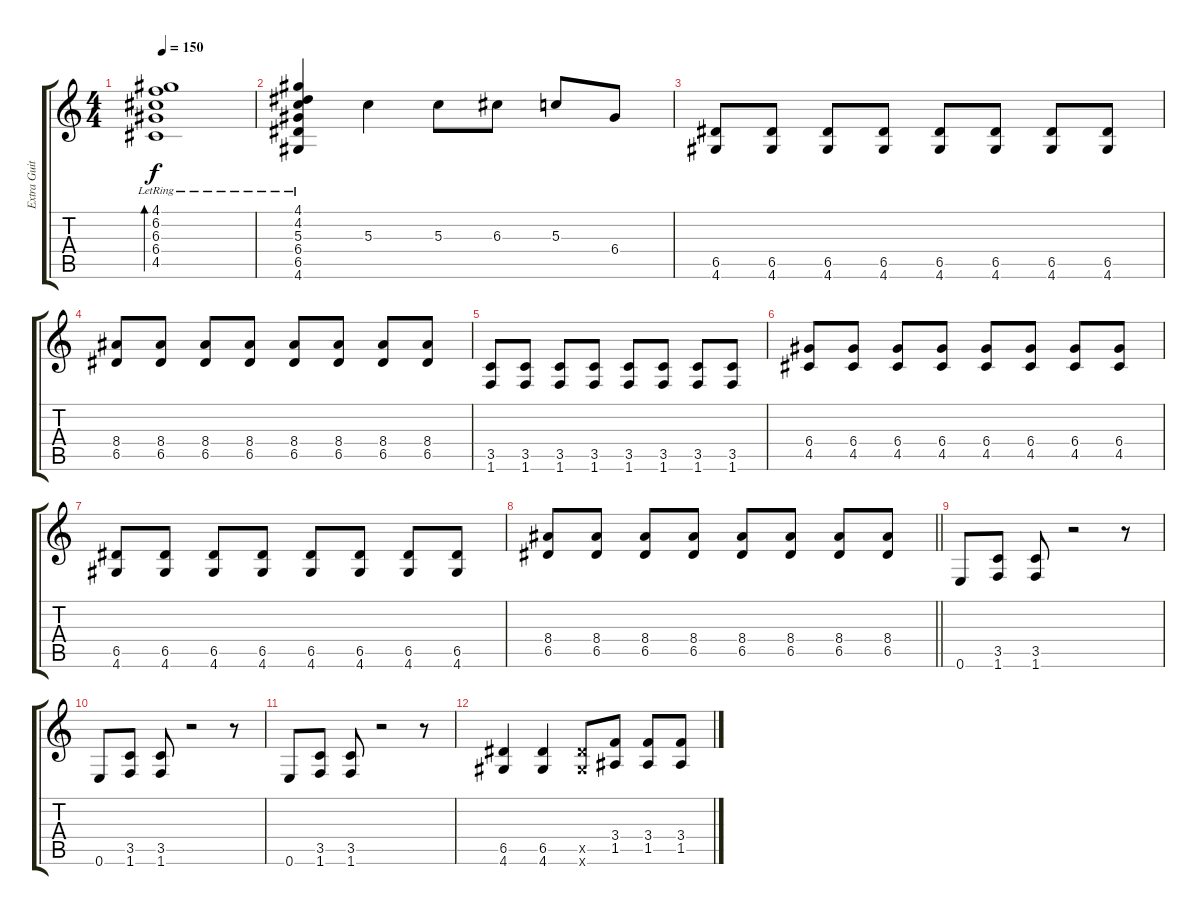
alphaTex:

\track ("Extra Guitar" "Extra Guit") {instrument overdrivenguitar}
\staff {score tabs}
\tuning (E4 B3 G3 D3 A2 E2) {hide}
\ts (4 4)
\tempo 150
\clef g2
\ks c
(4.1{lr} 6.2{lr} 6.3{lr} 6.4{lr} 4.5{lr}).1{bd 120 dy f} |
(4.1{lr} 4.2{lr} 5.3{lr} 6.4{lr} 6.5{lr} 4.6{lr}).4 5.3.4 5.3.8 6.3.8 5.3.8 6.4.8 |
(6.5 4.6).8{instrument overdrivenguitar} (6.5 4.6).8 (6.5 4.6).8 (6.5 4.6).8 (6.5 4.6).8 (6.5 4.6).8 (6.5 4.6).8 (6.5 4.6).8 |
(8.4 6.5).8 (8.4 6.5).8 (8.4 6.5).8 (8.4 6.5).8 (8.4 6.5).8 (8.4 6.5).8 (8.4 6.5).8 (8.4 6.5).8 |
(3.5 1.6).8 (3.5 1.6).8 (3.5 1.6).8 (3.5 1.6).8 (3.5 1.6).8 (3.5 1.6).8 (3.5 1.6).8 (3.5 1.6).8 |
(6.4 4.5).8 (6.4 4.5).8 (6.4 4.5).8 (6.4 4.5).8 (6.4 4.5).8 (6.4 4.5).8 (6.4 4.5).8 (6.4 4.5).8 |
(6.5 4.6).8 (6.5 4.6).8 (6.5 4.6).8 (6.5 4.6).8 (6.5 4.6).8 (6.5 4.6).8 (6.5 4.6).8 (6.5 4.6).8 |
\barLineRight lightlight
(8.4 6.5).8 (8.4 6.5).8 (8.4 6.5).8 (8.4 6.5).8 (8.4 6.5).8 (8.4 6.5).8 (8.4 6.5).8 (8.4 6.5).8 |
0.6.8 (3.5 1.6).8 (3.5 1.6).8 r.2 r.8 |
0.6.8 (3.5 1.6).8 (3.5 1.6).8 r.2 r.8 |
0.6.8 (3.5 1.6).8 (3.5 1.6).8 r.2 r.8 |
(6.5 4.6).4 (6.5 4.6).4 (6.5{x} 4.6{x}).8 (3.4 1.5).8 (3.4 1.5).8 (3.4 1.5).8
